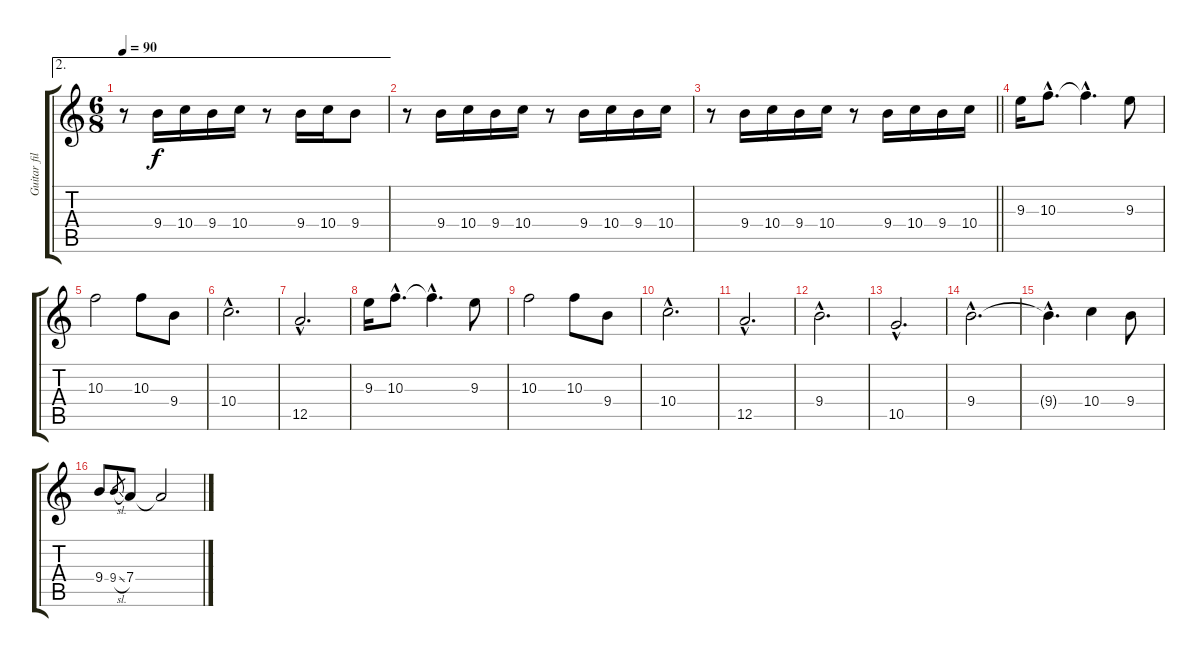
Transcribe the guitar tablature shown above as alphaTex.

\track ("Guitar fills" "Guitar fil") {instrument electricguitarjazz}
\staff {score tabs}
\tuning (E4 B3 G3 D3 A2 E2) {hide}
\ae 2
\ts (6 8)
\tempo 90
\clef g2
\ks c
r.8{dy f} 9.4.16 10.4.16 9.4.16 10.4.16 r.8 9.4.16 10.4.16 9.4.8 |
r.8 9.4.16 10.4.16 9.4.16 10.4.16 r.8 9.4.16 10.4.16 9.4.16 10.4.16 |
\barLineRight lightlight
r.8 9.4.16 10.4.16 9.4.16 10.4.16 r.8 9.4.16 10.4.16 9.4.16 10.4.16 |
9.3.16 10.3{hac}.8{d} 10.3{hac t}.4{d} 9.3.8 |
10.3.2 10.3.8 9.4.8 |
10.4{hac}.2{d} |
12.5{hac}.2{d} |
9.3.16 10.3{hac}.8{d} 10.3{hac t}.4{d} 9.3.8 |
10.3.2 10.3.8 9.4.8 |
10.4{hac}.2{d} |
12.5{hac}.2{d} |
9.4{hac}.2{d} |
10.5{hac}.2{d} |
9.4{hac}.2{d} |
9.4{hac t}.4{d} 10.4.4 9.4.8 |
9.4.8 9.4{sl}.8{gr} 7.4.8 7.4{t}.2
